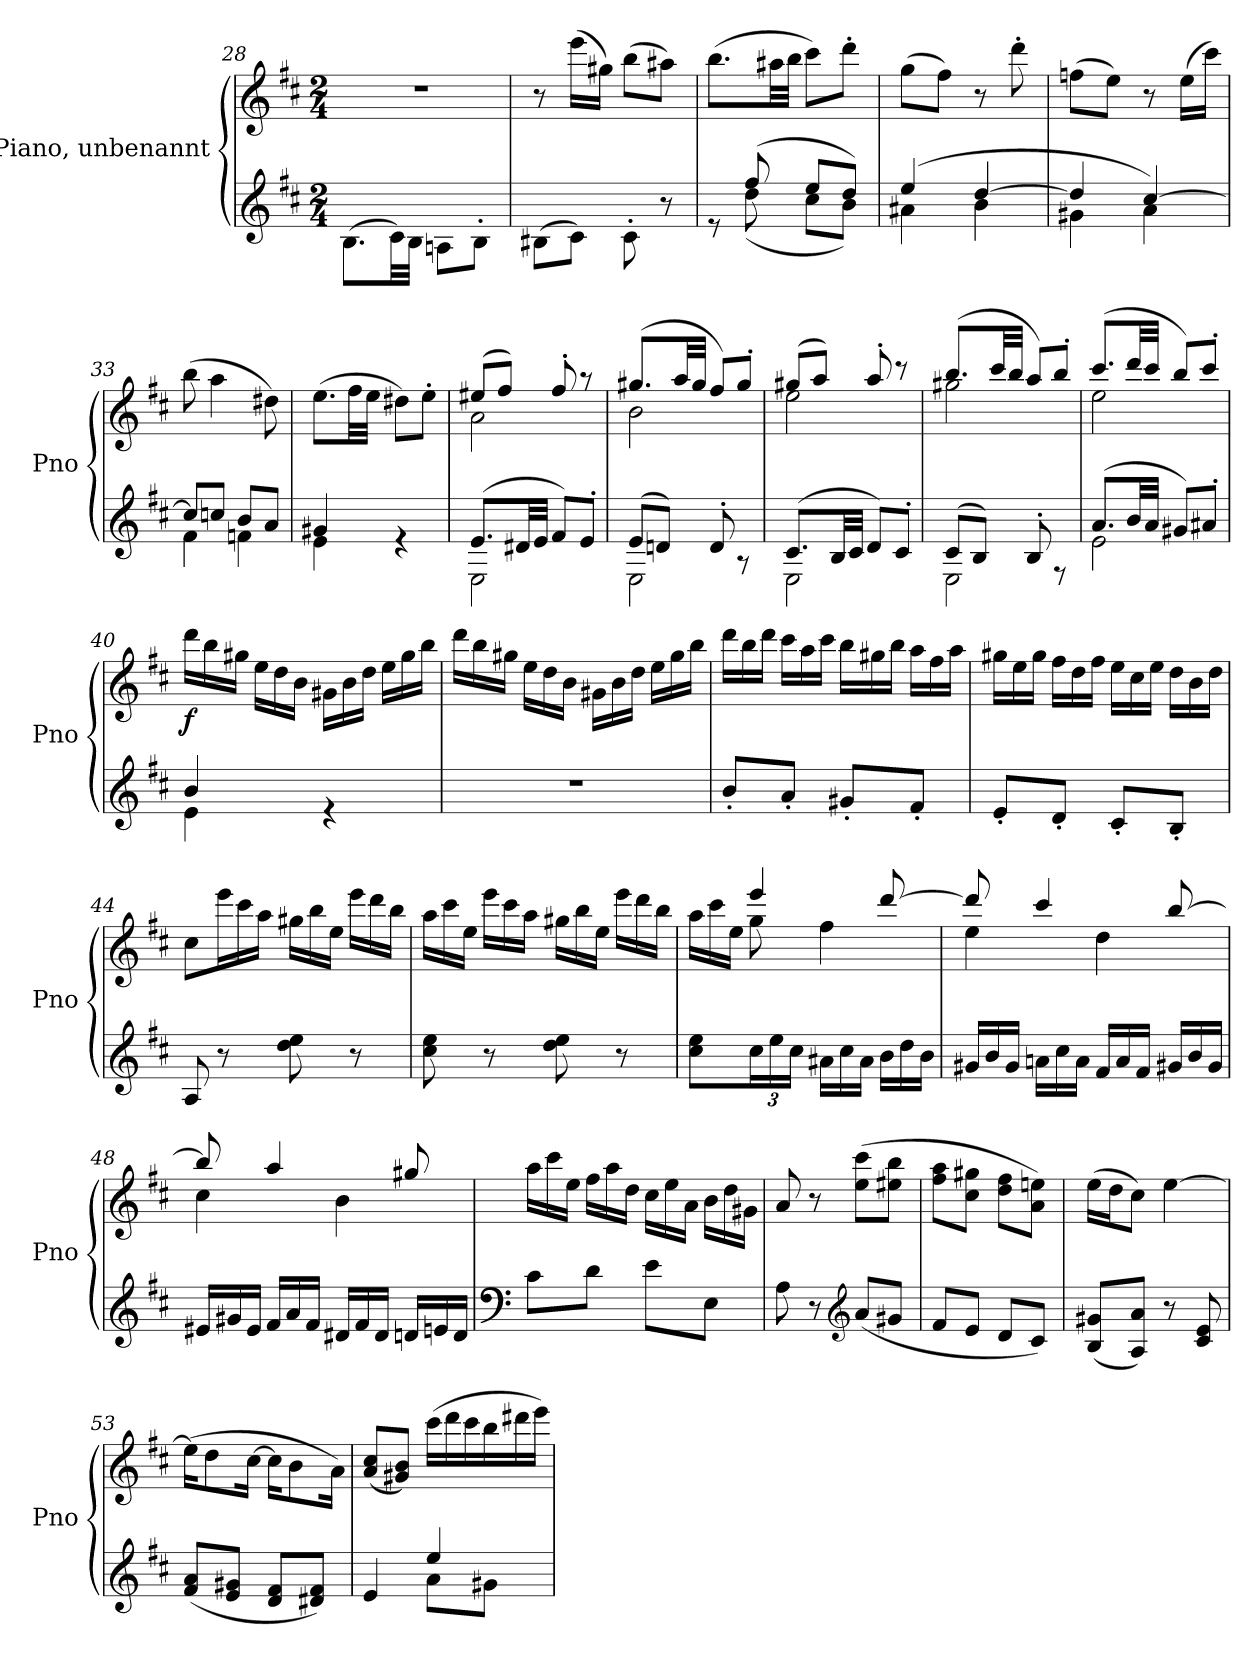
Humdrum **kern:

**kern	**kern	**dynam
*part2	*part1	*part1
*staff2	*staff1	*staff1
*I"Piano, unbenannt	*I"Piano, unbenannt	*
*I'Pno	*I'Pno	*
*clefG2	*clefG2	*
*k[f#c#]	*k[f#c#]	*
*M2/4	*M2/4	*
=28	=28	=28
(>8.B\L	2r	.
32c#\LL)	.	.
32B\JJJ	.	.
8An\L	.	.
8B'\J	.	.
=29	=29	=29
(>8B#X\L	8r	.
8c#\J)	(>16eee\LL	.
.	16gg#X\JJ)	.
8c#'\	(>8bb\L	.
8r	8aa#X\J)	.
=30	=30	=30
*^	*	*
8re	8ryy	(>8.bb\L	.
(>8ff#/	(<8dd\	.	.
.	.	32aa#X\LL	.
.	.	32bb\JJJ	.
8ee/L	8cc#\L	8ccc#\L)	.
8dd/J)	8b\J)	8ddd'\J	.
=31	=31	=31	=31
(>4ee/	4a#X\	(>8gg\L	.
.	.	8ff#\J)	.
[4dd/	4b\	8r	.
.	.	8ddd'\	.
=32	=32	=32	=32
4dd/]	4g#X\	(>8ffn\L	.
.	.	8ee\J)	.
[4cc#/)	4a\	8r	.
.	.	(>16ee\LL	.
.	.	16ccc#\JJ)	.
=33	=33	=33	=33
8cc#/L]	4f#\	(<8bb\	.
8ccn/J	.	4aa\	.
8b/L	4fn\	.	.
8a/J	.	8dd#X\)	.
=34	=34	=34	=34
4g#X/	4e\	(>8.ee\L	.
.	.	32ff#\LL	.
.	.	32ee\JJJ	.
4re	4ryy	8dd#X\L)	.
.	.	8ee'\J	.
=35	=35	=35	=35
*	*	*^	*
(>8.e/L	2E\	(<8ee#X/L	2a\	.
.	.	8ff#/J)	.	.
32d#X/LL	.	.	.	.
32e/JJJ	.	.	.	.
8f#/L)	.	8ff#'/	.	.
8e'/J	.	8r	.	.
=36	=36	=36	=36	=36
(>8e/L	2E\	(<8.gg#X/L	2b\	.
8dn/J)	.	.	.	.
.	.	32aa/LL	.	.
.	.	32gg#/JJJ	.	.
8d'/	.	8ff#/L)	.	.
8rA	.	8gg#'/J	.	.
=37	=37	=37	=37	=37
(>8.c#/L	2E\	(<8gg#X/L	2ee\	.
.	.	8aa/J)	.	.
32B/LL	.	.	.	.
32c#/JJJ	.	.	.	.
8d/L)	.	8aa'/	.	.
8c#'/J	.	8r	.	.
=38	=38	=38	=38	=38
(>8c#/L	2E\	(>8.bb/L	2gg#X\	.
8B/J)	.	.	.	.
.	.	32ccc#/LL	.	.
.	.	32bb/JJJ	.	.
8B'/	.	8aa/L)	.	.
8rF	.	8bb'/J	.	.
=39	=39	=39	=39	=39
(>8.a/L	2e\	(>8.ccc#/L	2ee\	.
32b/LL	.	32ddd/LL	.	.
32a/JJJ	.	32ccc#/JJJ	.	.
8g#X/L)	.	8bb/L)	.	.
8a#X'/J	.	8ccc#'/J	.	.
*	*	*v	*v	*
=40	=40	=40	=40
*	*	*Xtuplet	*
!	!	!	!LO:DY:b
4b/	4e\	24ddd\LL	f
.	.	24bb\	.
.	.	24gg#X\JJ	.
.	.	24ee\LL	.
.	.	24dd\	.
.	.	24b\JJ	.
4re	4ryy	24g#X\LL	.
.	.	24b\	.
.	.	24dd\JJ	.
.	.	24ee\LL	.
.	.	24gg#\	.
.	.	24bb\JJ	.
*v	*v	*	*
=41	=41	=41
2r	24ddd\LL	.
.	24bb\	.
.	24gg#X\JJ	.
.	24ee\LL	.
.	24dd\	.
.	24b\JJ	.
.	24g#X\LL	.
.	24b\	.
.	24dd\JJ	.
.	24ee\LL	.
.	24gg#\	.
.	24bb\JJ	.
=42	=42	=42
8b'/L	24ddd\LL	.
.	24bb\	.
.	24ddd\JJ	.
8a'/J	24ccc#\LL	.
.	24aa\	.
.	24ccc#\JJ	.
8g#X'/L	24bb\LL	.
.	24gg#X\	.
.	24bb\JJ	.
8f#'/J	24aa\LL	.
.	24ff#\	.
.	24aa\JJ	.
=43	=43	=43
8e'/L	24gg#X\LL	.
.	24ee\	.
.	24gg#\JJ	.
8d'/J	24ff#\LL	.
.	24dd\	.
.	24ff#\JJ	.
8c#'/L	24ee\LL	.
.	24cc#\	.
.	24ee\JJ	.
8B'/J	24dd\LL	.
.	24b\	.
.	24dd\JJ	.
=44	=44	=44
8A/	8cc#\L	.
8r	24eee\L	.
.	24ccc#\	.
.	24aa\JJ	.
8dd\ 8ee\	24gg#X\LL	.
.	24bb\	.
.	24ee\JJ	.
8r	24eee\LL	.
.	24ddd\	.
.	24bb\JJ	.
=45	=45	=45
8cc#\ 8ee\	24aa\LL	.
.	24ccc#\	.
.	24ee\JJ	.
8r	24eee\LL	.
.	24ccc#\	.
.	24aa\JJ	.
8dd\ 8ee\	24gg#X\LL	.
.	24bb\	.
.	24ee\JJ	.
8r	24eee\LL	.
.	24ddd\	.
.	24bb\JJ	.
=46	=46	=46
*	*^	*
8cc#\ 8ee\L	24aa\LL	8ryy	.
.	24ccc#\	.	.
.	24ee\JJ	.	.
*Xbrackettup	*	*	*
24cc#\L	4eee/	8gg\	.
24ee\	.	.	.
24cc#\JJ	.	.	.
*Xtuplet	*	*	*
24a#X\LL	.	4ff#\	.
24cc#\	.	.	.
24a#\JJ	.	.	.
24b\LL	[8ddd/	.	.
24dd\	.	.	.
24b\JJ	.	.	.
=47	=47	=47	=47
24g#X/LL	8ddd/]	4ee\	.
24b/	.	.	.
24g#/JJ	.	.	.
24an\LL	4ccc#/	.	.
24cc#\	.	.	.
24a\JJ	.	.	.
24f#/LL	.	4dd\	.
24a/	.	.	.
24f#/JJ	.	.	.
24g#X/LL	[8bb/	.	.
24b/	.	.	.
24g#/JJ	.	.	.
=48	=48	=48	=48
24e#X/LL	8bb/]	4cc#\	.
24g#X/	.	.	.
24e#/JJ	.	.	.
24f#/LL	4aa/	.	.
24a/	.	.	.
24f#/JJ	.	.	.
24d#X/LL	.	4b\	.
24f#/	.	.	.
24d#/JJ	.	.	.
24dn/LL	8gg#X/	.	.
24en/	.	.	.
24d/JJ	.	.	.
*	*v	*v	*
=49	=49	=49
*clefF4	*	*
8c#\L	24aa\LL	.
.	24ccc#\	.
.	24ee\JJ	.
8d\J	24ff#\LL	.
.	24aa\	.
.	24dd\JJ	.
8e\L	24cc#\LL	.
.	24ee\	.
.	24a\JJ	.
8E\J	24b\LL	.
.	24dd\	.
.	24g#X\JJ	.
=50	=50	=50
8A\	8a/	.
8r	8r	.
*clefG2	*	*
(>8a/L	(<8ee\ 8ccc#\L	.
8g#X/J	8ee#X\ 8bb\J	.
=51	=51	=51
8f#/L	8ff#\ 8aa\L	.
8e/J	8cc#\ 8gg#X\J	.
8d/L	8dd\ 8ff#\L	.
8c#/J)	8a\ 8een\J)	.
=52	=52	=52
(<8B/ 8g#X/L	(>16ee\LL	.
.	16dd\J	.
8A/ 8a/J)	8cc#\J)	.
8r	[4ee\	.
8c#/ 8e/	.	.
=53	=53	=53
(<8f#/ 8a/L	(>16ee\KL]	.
.	8dd\	.
8e/ 8g#X/J	.	.
.	[16cc#\Jk	.
8d/ 8f#/L	16cc#\KL]	.
.	8b\	.
8d#X/ 8f#/J)	.	.
.	16a\Jk)	.
=54	=54	=54
*^	*	*
4e/	4ryy	(<8a/ 8cc#/L	.
.	.	8g#X/ 8b/J)	.
4ee/	8a\L	(<24ccc#\LL	.
.	.	24ddd\	.
.	.	24ccc#\	.
.	8g#X\J	24bb\	.
.	.	24ddd#X\	.
.	.	24eee\JJ)	.
*v	*v	*	*
=	=	=
*-	*-	*-
